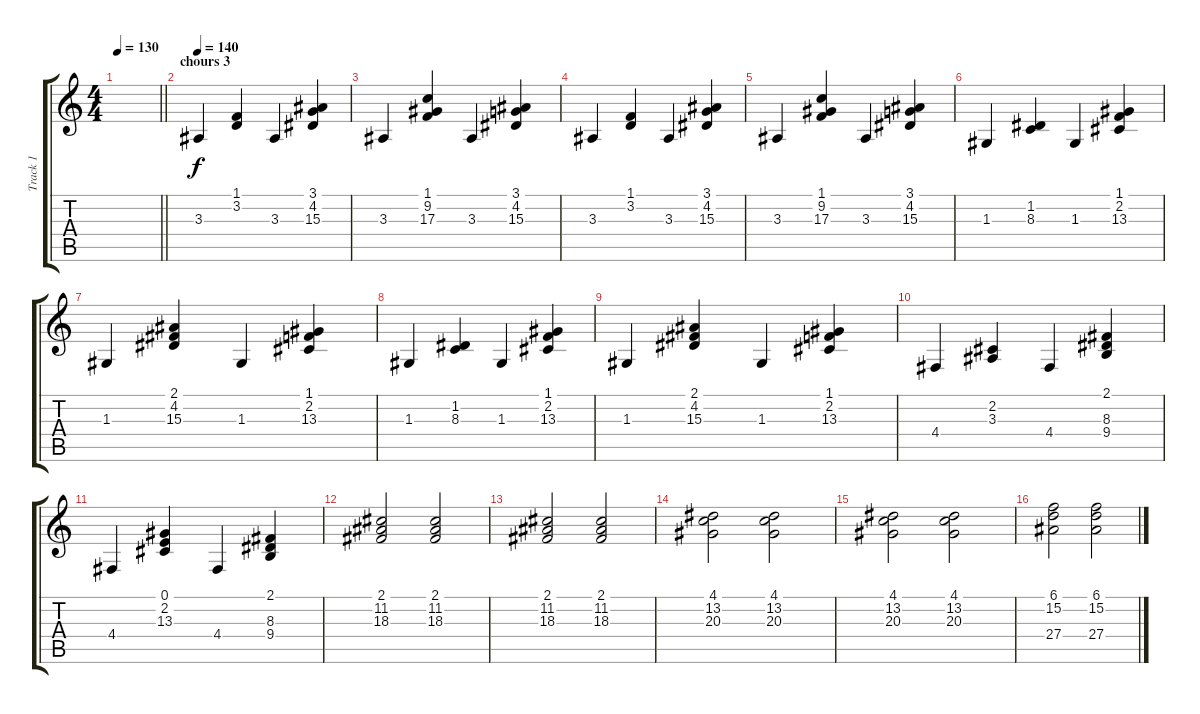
\track ("Track 1" "Track 1") {instrument churchorgan}
\staff {score tabs}
\tuning (E4 B3 G3 D3 A2 E2) {hide}
\ts (4 4)
\tempo 130
\clef g2
\barLineRight lightlight
\ks c
|
\section ("" "chours 3")
\tempo 140
3.3.4 (1.1 3.2).4 3.3.4 (3.1 4.2 15.3).4 |
3.3.4 (1.1 9.2 17.3).4 3.3.4 (3.1 4.2 15.3).4 |
3.3.4 (1.1 3.2).4 3.3.4 (3.1 4.2 15.3).4 |
3.3.4 (1.1 9.2 17.3).4 3.3.4 (3.1 4.2 15.3).4 |
1.3.4 (1.2 8.3).4 1.3.4 (1.1 2.2 13.3).4 |
1.3.4 (2.1 4.2 15.3).4 1.3.4 (1.1 2.2 13.3).4 |
1.3.4 (1.2 8.3).4 1.3.4 (1.1 2.2 13.3).4 |
1.3.4 (2.1 4.2 15.3).4 1.3.4 (1.1 2.2 13.3).4 |
4.4.4 (2.2 3.3).4 4.4.4 (2.1 8.3 9.4).4 |
4.4.4 (0.1 2.2 13.3).4 4.4.4 (2.1 8.3 9.4).4 |
(2.1 11.2 18.3).2 (2.1 11.2 18.3).2 |
(2.1 11.2 18.3).2 (2.1 11.2 18.3).2 |
(4.1 13.2 20.3).2 (4.1 13.2 20.3).2 |
(4.1 13.2 20.3).2 (4.1 13.2 20.3).2 |
(6.1 15.2 27.4).2 (6.1 15.2 27.4).2
